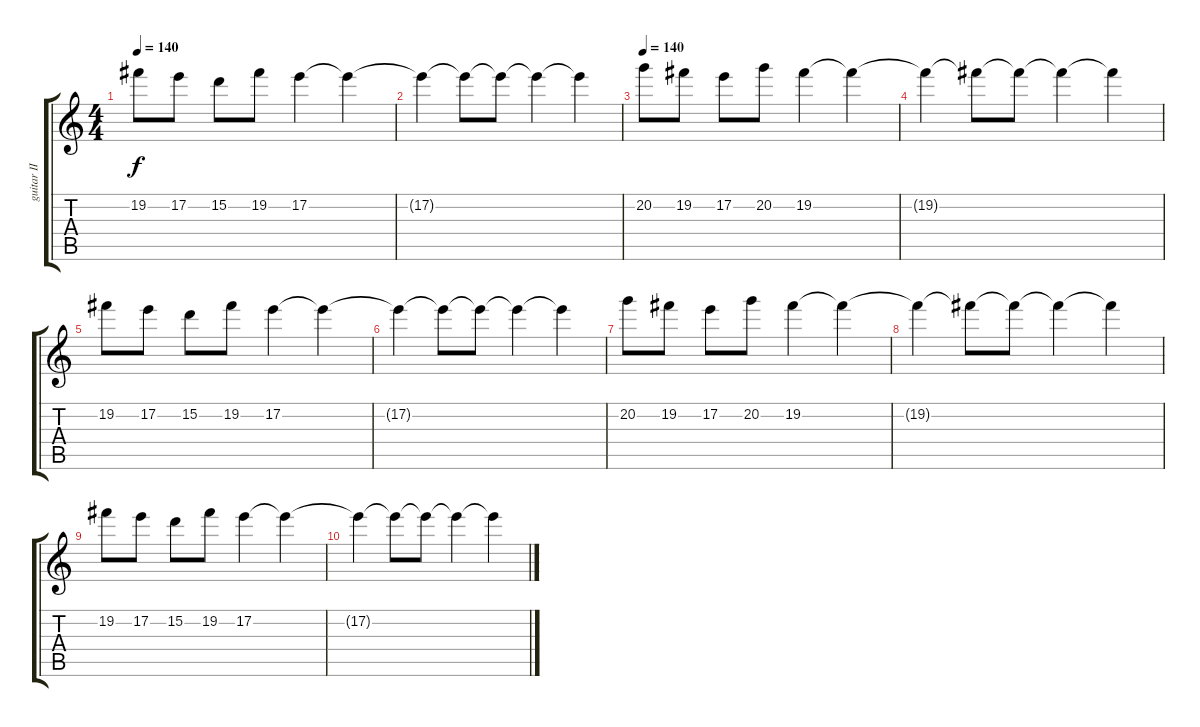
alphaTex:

\track ("guitar II" "guitar II") {instrument distortionguitar}
\staff {score tabs}
\tuning (E4 B3 G3 D3 A2 E2) {hide}
\ts (4 4)
\tempo 140
\clef g2
\ks c
19.2.8{dy f} 17.2.8 15.2.8 19.2.8 17.2.4 17.2{t}.4 |
17.2{t}.4 17.2{t}.8 17.2{t}.8 17.2{t}.4 17.2{t}.4 |
\tempo 140
20.2.8 19.2.8 17.2.8 20.2.8 19.2.4 19.2{t}.4 |
19.2{t}.4 19.2{t}.8 19.2{t}.8 19.2{t}.4 19.2{t}.4 |
19.2.8 17.2.8 15.2.8 19.2.8 17.2.4 17.2{t}.4 |
17.2{t}.4 17.2{t}.8 17.2{t}.8 17.2{t}.4 17.2{t}.4 |
20.2.8 19.2.8 17.2.8 20.2.8 19.2.4 19.2{t}.4 |
19.2{t}.4 19.2{t}.8 19.2{t}.8 19.2{t}.4 19.2{t}.4 |
19.2.8 17.2.8 15.2.8 19.2.8 17.2.4 17.2{t}.4 |
17.2{t}.4 17.2{t}.8 17.2{t}.8 17.2{t}.4 17.2{t}.4
